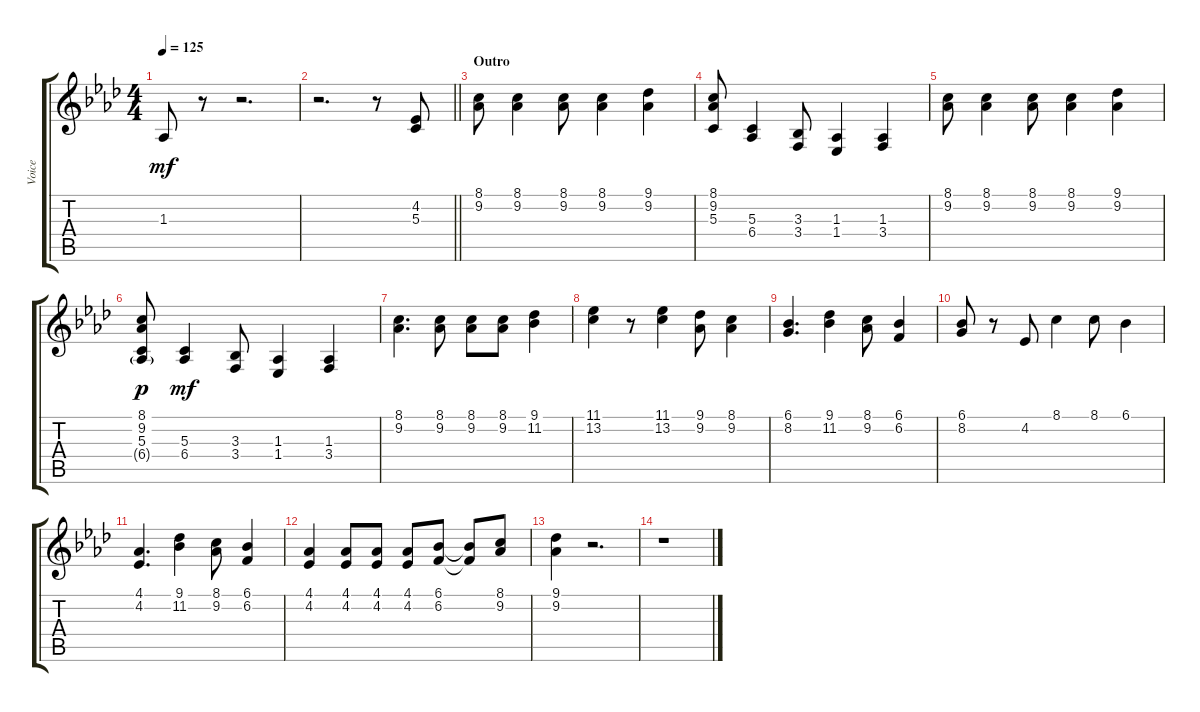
\track ("Voice" "Voice") {instrument trumpet}
\staff {score tabs}
\tuning (E4 B3 G3 D3 A2 E2) {hide}
\ts (4 4)
\tempo 125
\clef g2
\ks ab
1.3.8{dy mf} r.8 r.2{d} |
\barLineRight lightlight
r.2{d} r.8 (4.2 5.3).8 |
\section ("" "Outro")
(8.1 9.2).8 (8.1 9.2).4 (8.1 9.2).8 (8.1 9.2).4 (9.1 9.2).4 |
(8.1 9.2 5.3).8 (5.3 6.4).4 (3.3 3.4).8 (1.3 1.4).4 (1.3 3.4).4 |
(8.1 9.2).8 (8.1 9.2).4 (8.1 9.2).8 (8.1 9.2).4 (9.1 9.2).4 |
(8.1 9.2 5.3 6.4{g}).8{dy p} (5.3 6.4).4{dy mf} (3.3 3.4).8 (1.3 1.4).4 (1.3 3.4).4 |
(8.1 9.2).4{d} (8.1 9.2).8 (8.1 9.2).8 (8.1 9.2).8 (9.1 11.2).4 |
(11.1 13.2).4 r.8 (11.1 13.2).4 (9.1 9.2).8 (8.1 9.2).4 |
(6.1 8.2).4{d} (9.1 11.2).4 (8.1 9.2).8 (6.1 6.2).4 |
(6.1 8.2).8 r.8 4.2.8 8.1.4 8.1.8 6.1.4 |
(4.1 4.2).4{d} (9.1 11.2).4 (8.1 9.2).8 (6.1 6.2).4 |
(4.1 4.2).4 (4.1 4.2).8 (4.1 4.2).8 (4.1 4.2).8 (6.1 6.2).8 (6.1{t} 6.2{t}).8 (8.1 9.2).8 |
(9.1 9.2).4 r.2{d} |
r.1
